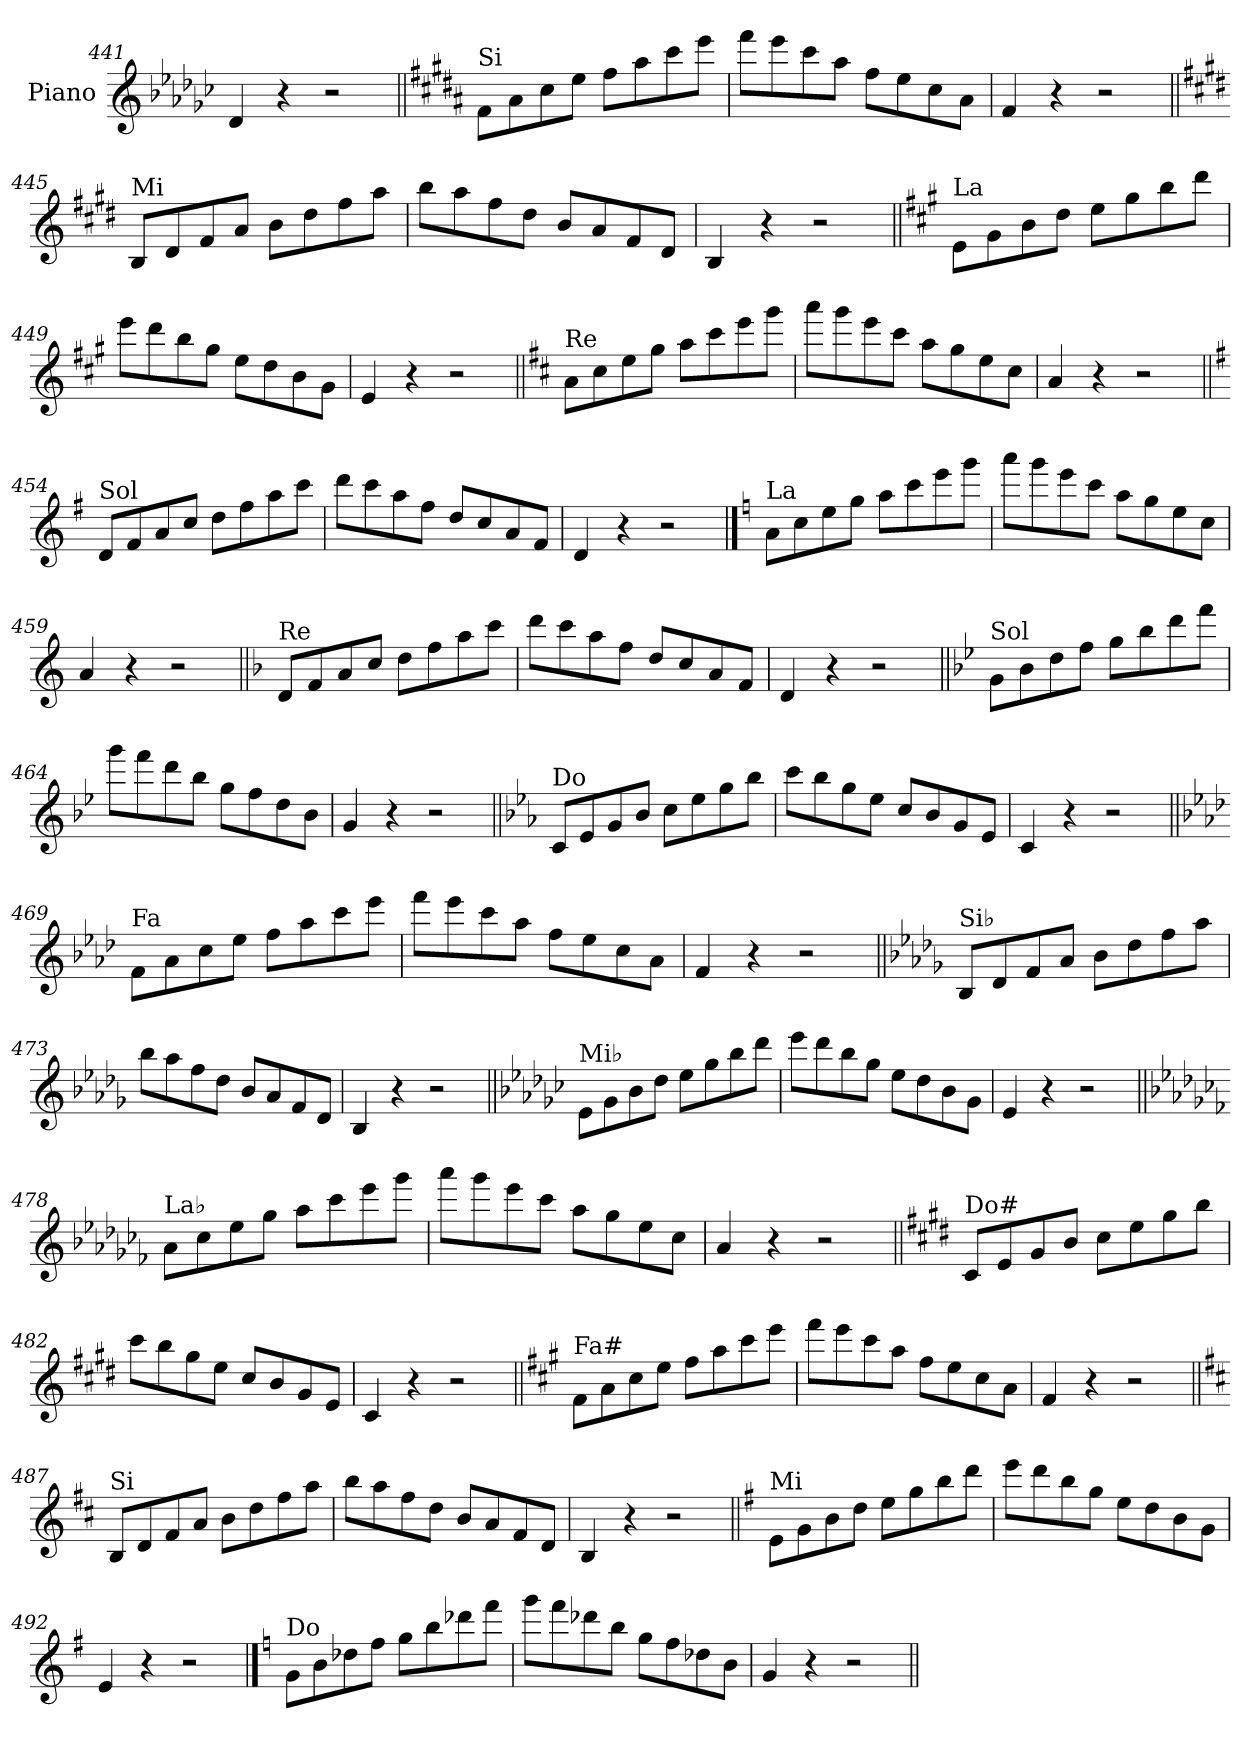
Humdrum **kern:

**kern
*part1
*staff1
*I"Piano
*I'Pno.
*clefG2
*k[b-e-a-d-g-c-]
=441
4d-/
4r
2r
=442||
*k[f#c#g#d#a#]
!LO:TX:a:t=Si
8f#\L
8a#\
8cc#\
8ee\J
8ff#\L
8aa#\
8ccc#\
8eee\J
=443
8fff#\L
8eee\
8ccc#\
8aa#\J
8ff#\L
8ee\
8cc#\
8a#\J
=444
4f#/
4r
2r
!!LO:LB:g=z
=445||
*k[f#c#g#d#]
!LO:TX:a:t=Mi
8B/L
8d#/
8f#/
8a/J
8b\L
8dd#\
8ff#\
8aa\J
=446
8bb\L
8aa\
8ff#\
8dd#\J
8b/L
8a/
8f#/
8d#/J
=447
4B/
4r
2r
=448||
*k[f#c#g#]
!LO:TX:a:t=La
8e\L
8g#\
8b\
8dd\J
8ee\L
8gg#\
8bb\
8ddd\J
=449
8eee\L
8ddd\
8bb\
8gg#\J
8ee\L
8dd\
8b\
8g#\J
=450
4e/
4r
2r
!!LO:LB:g=z
=451||
*k[f#c#]
!LO:TX:a:t=Re
8a\L
8cc#\
8ee\
8gg\J
8aa\L
8ccc#\
8eee\
8ggg\J
=452
8aaa\L
8ggg\
8eee\
8ccc#\J
8aa\L
8gg\
8ee\
8cc#\J
=453
4a/
4r
2r
=454||
*k[f#]
!LO:TX:a:t=Sol
8d/L
8f#/
8a/
8cc/J
8dd\L
8ff#\
8aa\
8ccc\J
=455
8ddd\L
8ccc\
8aa\
8ff#\J
8dd/L
8cc/
8a/
8f#/J
=456
4d/
4r
2r
!!LO:PB:g=z
==457
*k[]
!LO:TX:a:t=La
8a\L
8cc\
8ee\
8gg\J
8aa\L
8ccc\
8eee\
8ggg\J
=458
8aaa\L
8ggg\
8eee\
8ccc\J
8aa\L
8gg\
8ee\
8cc\J
=459
4a/
4r
2r
=460||
*k[b-]
!LO:TX:a:t=Re
8d/L
8f/
8a/
8cc/J
8dd\L
8ff\
8aa\
8ccc\J
=461
8ddd\L
8ccc\
8aa\
8ff\J
8dd/L
8cc/
8a/
8f/J
=462
4d/
4r
2r
!!LO:LB:g=z
=463||
*k[b-e-]
!LO:TX:a:t=Sol
8g\L
8b-\
8dd\
8ff\J
8gg\L
8bb-\
8ddd\
8fff\J
=464
8ggg\L
8fff\
8ddd\
8bb-\J
8gg\L
8ff\
8dd\
8b-\J
=465
4g/
4r
2r
=466||
*k[b-e-a-]
!LO:TX:a:t=Do
8c/L
8e-/
8g/
8b-/J
8cc\L
8ee-\
8gg\
8bb-\J
=467
8ccc\L
8bb-\
8gg\
8ee-\J
8cc/L
8b-/
8g/
8e-/J
=468
4c/
4r
2r
!!LO:LB:g=z
=469||
*k[b-e-a-d-]
!LO:TX:a:t=Fa
8f\L
8a-\
8cc\
8ee-\J
8ff\L
8aa-\
8ccc\
8eee-\J
=470
8fff\L
8eee-\
8ccc\
8aa-\J
8ff\L
8ee-\
8cc\
8a-\J
=471
4f/
4r
2r
=472||
*k[b-e-a-d-g-]
!LO:TX:a:t=Si♭
8B-/L
8d-/
8f/
8a-/J
8b-\L
8dd-\
8ff\
8aa-\J
=473
8bb-\L
8aa-\
8ff\
8dd-\J
8b-/L
8a-/
8f/
8d-/J
=474
4B-/
4r
2r
!!LO:LB:g=z
=475||
*k[b-e-a-d-g-c-]
!LO:TX:a:t=Mi♭
8e-\L
8g-\
8b-\
8dd-\J
8ee-\L
8gg-\
8bb-\
8ddd-\J
=476
8eee-\L
8ddd-\
8bb-\
8gg-\J
8ee-\L
8dd-\
8b-\
8g-\J
=477
4e-/
4r
2r
=478||
*k[b-e-a-d-g-c-f-]
!LO:TX:a:t=La♭
8a-\L
8cc-\
8ee-\
8gg-\J
8aa-\L
8ccc-\
8eee-\
8ggg-\J
=479
8aaa-\L
8ggg-\
8eee-\
8ccc-\J
8aa-\L
8gg-\
8ee-\
8cc-\J
=480
4a-/
4r
2r
!!LO:LB:g=z
=481||
*k[f#c#g#d#]
!LO:TX:a:t=Do#
8c#/L
8e/
8g#/
8b/J
8cc#\L
8ee\
8gg#\
8bb\J
=482
8ccc#\L
8bb\
8gg#\
8ee\J
8cc#/L
8b/
8g#/
8e/J
=483
4c#/
4r
2r
=484||
*k[f#c#g#]
!LO:TX:a:t=Fa#
8f#\L
8a\
8cc#\
8ee\J
8ff#\L
8aa\
8ccc#\
8eee\J
=485
8fff#\L
8eee\
8ccc#\
8aa\J
8ff#\L
8ee\
8cc#\
8a\J
=486
4f#/
4r
2r
!!LO:LB:g=z
=487||
*k[f#c#]
!LO:TX:a:t=Si
8B/L
8d/
8f#/
8a/J
8b\L
8dd\
8ff#\
8aa\J
=488
8bb\L
8aa\
8ff#\
8dd\J
8b/L
8a/
8f#/
8d/J
=489
4B/
4r
2r
=490||
*k[f#]
!LO:TX:a:t=Mi
8e\L
8g\
8b\
8dd\J
8ee\L
8gg\
8bb\
8ddd\J
=491
8eee\L
8ddd\
8bb\
8gg\J
8ee\L
8dd\
8b\
8g\J
=492
4e/
4r
2r
!!LO:PB:g=z
==493
*k[]
!LO:TX:a:t=Do
8g\L
8b\
8dd-X\
8ff\J
8gg\L
8bb\
8ddd-X\
8fff\J
=494
8ggg\L
8fff\
8ddd-X\
8bb\J
8gg\L
8ff\
8dd-X\
8b\J
=495
4g/
4r
2r
=||
*-
